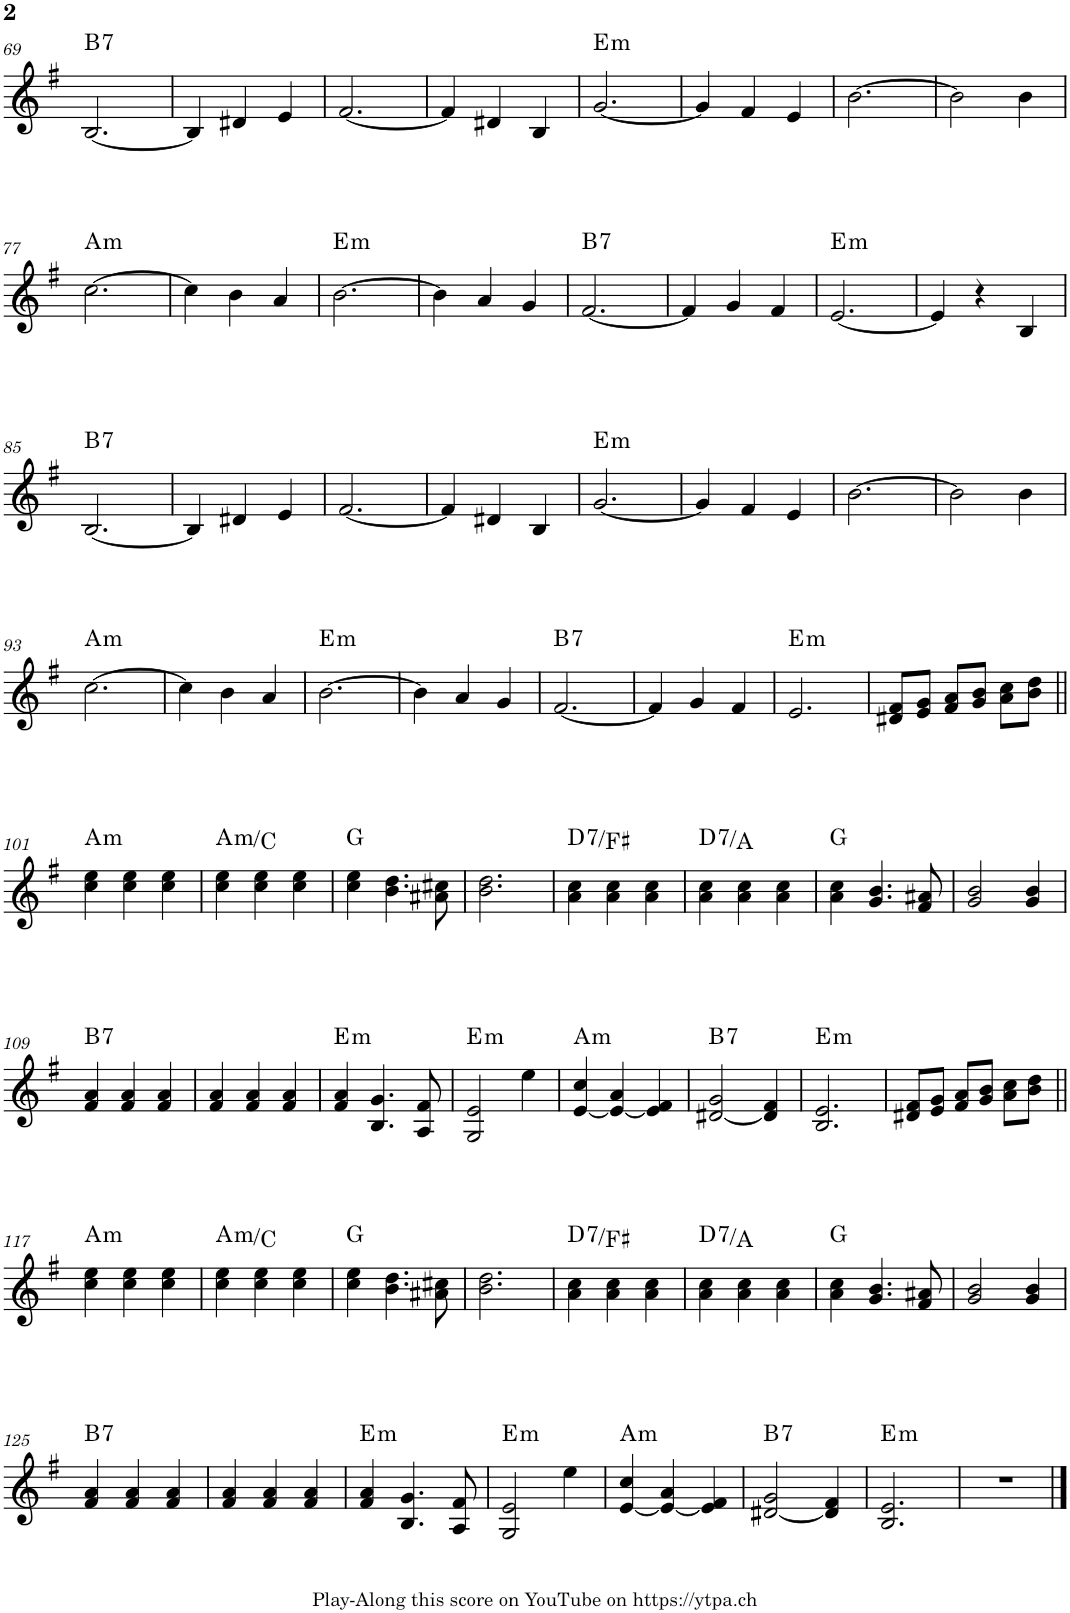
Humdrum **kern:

**kern	**harte
*part1	*part1
*staff1	*
*I"Piano	*
*I'Pno.	*
!!LO:PB:g=z
*clefG2	*
*k[f#]	*
*M3/4	*
=69	=69
!	!LO:H:kt=7
[2.B/	B:7
=70	=70
4B/]	.
4d#X/	.
4e/	.
=71	=71
[2.f#/	.
=72	=72
4f#/]	.
4d#X/	.
4B/	.
=73	=73
!	!LO:H:kt=m
[2.g/	E:min
=74	=74
4g/]	.
4f#/	.
4e/	.
=75	=75
[2.b\	.
=76	=76
2b\]	.
4b\	.
!!LO:LB:g=z
=77	=77
!	!LO:H:kt=m
[2.cc\	A:min
=78	=78
4cc\]	.
4b\	.
4a/	.
=79	=79
!	!LO:H:kt=m
[2.b\	E:min
=80	=80
4b\]	.
4a/	.
4g/	.
=81	=81
!	!LO:H:kt=7
[2.f#/	B:7
=82	=82
4f#/]	.
4g/	.
4f#/	.
=83	=83
!	!LO:H:kt=m
[2.e/	E:min
=84	=84
4e/]	.
4r	.
4B/	.
!!LO:LB:g=z
=85	=85
!	!LO:H:kt=7
[2.B/	B:7
=86	=86
4B/]	.
4d#X/	.
4e/	.
=87	=87
[2.f#/	.
=88	=88
4f#/]	.
4d#X/	.
4B/	.
=89	=89
!	!LO:H:kt=m
[2.g/	E:min
=90	=90
4g/]	.
4f#/	.
4e/	.
=91	=91
[2.b\	.
=92	=92
2b\]	.
4b\	.
!!LO:LB:g=z
=93	=93
!	!LO:H:kt=m
[2.cc\	A:min
=94	=94
4cc\]	.
4b\	.
4a/	.
=95	=95
!	!LO:H:kt=m
[2.b\	E:min
=96	=96
4b\]	.
4a/	.
4g/	.
=97	=97
!	!LO:H:kt=7
[2.f#/	B:7
=98	=98
4f#/]	.
4g/	.
4f#/	.
=99	=99
!	!LO:H:kt=m
2.e/	E:min
=100	=100
8d#X/ 8f#/L	.
8e/ 8g/J	.
8f#/ 8a/L	.
8g/ 8b/J	.
8a\ 8cc\L	.
8b\ 8dd\J	.
!!LO:LB:g=z
=101||	=101||
!	!LO:H:kt=m
4cc\ 4ee\	A:min
4cc\ 4ee\	.
4cc\ 4ee\	.
=102	=102
!	!LO:H:kt=m
4cc\ 4ee\	A:min/b3
4cc\ 4ee\	.
4cc\ 4ee\	.
=103	=103
4cc\ 4ee\	G:maj
4.b\ 4.dd\	.
8a#X\ 8cc#X\	.
=104	=104
2.b\ 2.dd\	.
=105	=105
!	!LO:H:kt=7
4a\ 4cc\	D:7/3
4a\ 4cc\	.
4a\ 4cc\	.
=106	=106
!	!LO:H:kt=7
4a\ 4cc\	D:7/5
4a\ 4cc\	.
4a\ 4cc\	.
=107	=107
4a\ 4cc\	G:maj
4.g/ 4.b/	.
8f#/ 8a#X/	.
=108	=108
2g/ 2b/	.
4g/ 4b/	.
!!LO:LB:g=z
=109	=109
!	!LO:H:kt=7
4f#/ 4a/	B:7
4f#/ 4a/	.
4f#/ 4a/	.
=110	=110
4f#/ 4a/	.
4f#/ 4a/	.
4f#/ 4a/	.
=111	=111
!	!LO:H:kt=m
4f#/ 4a/	E:min
4.B/ 4.g/	.
8A/ 8f#/	.
=112	=112
!	!LO:H:kt=m
2G/ 2e/	E:min
4ee\	.
=113	=113
!	!LO:H:kt=m
[4e/ 4cc/	A:min
4e/_ 4a/	.
4e/] 4f#/	.
=114	=114
!	!LO:H:kt=7
[2d#X/ 2g/	B:7
4d#/] 4f#/	.
=115	=115
!	!LO:H:kt=m
2.B/ 2.e/	E:min
=116	=116
8d#X/ 8f#/L	.
8e/ 8g/J	.
8f#/ 8a/L	.
8g/ 8b/J	.
8a\ 8cc\L	.
8b\ 8dd\J	.
!!LO:LB:g=z
=117||	=117||
!	!LO:H:kt=m
4cc\ 4ee\	A:min
4cc\ 4ee\	.
4cc\ 4ee\	.
=118	=118
!	!LO:H:kt=m
4cc\ 4ee\	A:min/b3
4cc\ 4ee\	.
4cc\ 4ee\	.
=119	=119
4cc\ 4ee\	G:maj
4.b\ 4.dd\	.
8a#X\ 8cc#X\	.
=120	=120
2.b\ 2.dd\	.
=121	=121
!	!LO:H:kt=7
4a\ 4cc\	D:7/3
4a\ 4cc\	.
4a\ 4cc\	.
=122	=122
!	!LO:H:kt=7
4a\ 4cc\	D:7/5
4a\ 4cc\	.
4a\ 4cc\	.
=123	=123
4a\ 4cc\	G:maj
4.g/ 4.b/	.
8f#/ 8a#X/	.
=124	=124
2g/ 2b/	.
4g/ 4b/	.
!!LO:LB:g=z
=125	=125
!	!LO:H:kt=7
4f#/ 4a/	B:7
4f#/ 4a/	.
4f#/ 4a/	.
=126	=126
4f#/ 4a/	.
4f#/ 4a/	.
4f#/ 4a/	.
=127	=127
!	!LO:H:kt=m
4f#/ 4a/	E:min
4.B/ 4.g/	.
8A/ 8f#/	.
=128	=128
!	!LO:H:kt=m
2G/ 2e/	E:min
4ee\	.
=129	=129
!	!LO:H:kt=m
[4e/ 4cc/	A:min
4e/_ 4a/	.
4e/] 4f#/	.
=130	=130
!	!LO:H:kt=7
[2d#X/ 2g/	B:7
4d#/] 4f#/	.
=131	=131
!	!LO:H:kt=m
2.B/ 2.e/	E:min
=132	=132
2.r	.
==	==
*-	*-
